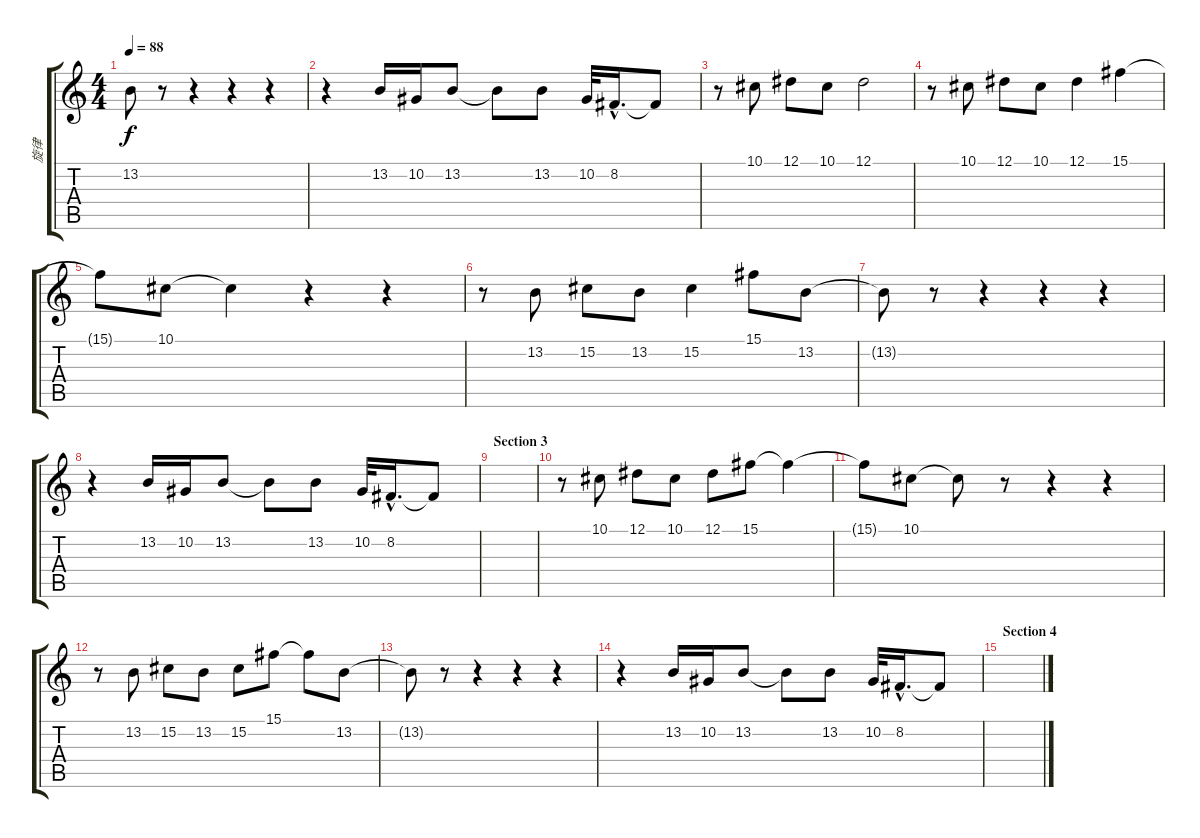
\track ("旋律" "旋律") {instrument voiceoohs}
\staff {score tabs}
\tuning (Eb4 Bb3 Gb3 Db3 Ab2 Eb2) {hide}
\ts (4 4)
\tempo 88
\clef g2
\ks c
13.2{t}.8{dy f} r.8 r.4 r.4 r.4 |
r.4 13.2.16 10.2.16 13.2.8 13.2{t}.8 13.2.8 10.2.32 8.2{hac}.16{d} 8.2{t}.8 |
r.8 10.1.8 12.1.8 10.1.8 12.1.2 |
r.8 10.1.8 12.1.8 10.1.8 12.1.4 15.1.4 |
15.1{t}.8 10.1.8 10.1{t}.4 r.4 r.4 |
r.8 13.2.8 15.2.8 13.2.8 15.2.4 15.1.8 13.2.8 |
13.2{t}.8 r.8 r.4 r.4 r.4 |
r.4 13.2.16 10.2.16 13.2.8 13.2{t}.8 13.2.8 10.2.32 8.2{hac}.16{d} 8.2{t}.8 |
\section ("" "Section 3")
|
r.8 10.1.8 12.1.8 10.1.8 12.1.8 15.1.8 15.1{t}.4 |
15.1{t}.8 10.1.8 10.1{t}.8 r.8 r.4 r.4 |
r.8 13.2.8 15.2.8 13.2.8 15.2.8 15.1.8 15.1{t}.8 13.2.8 |
13.2{t}.8 r.8 r.4 r.4 r.4 |
r.4 13.2.16 10.2.16 13.2.8 13.2{t}.8 13.2.8 10.2.32 8.2{hac}.16{d} 8.2{t}.8 |
\section ("" "Section 4")
